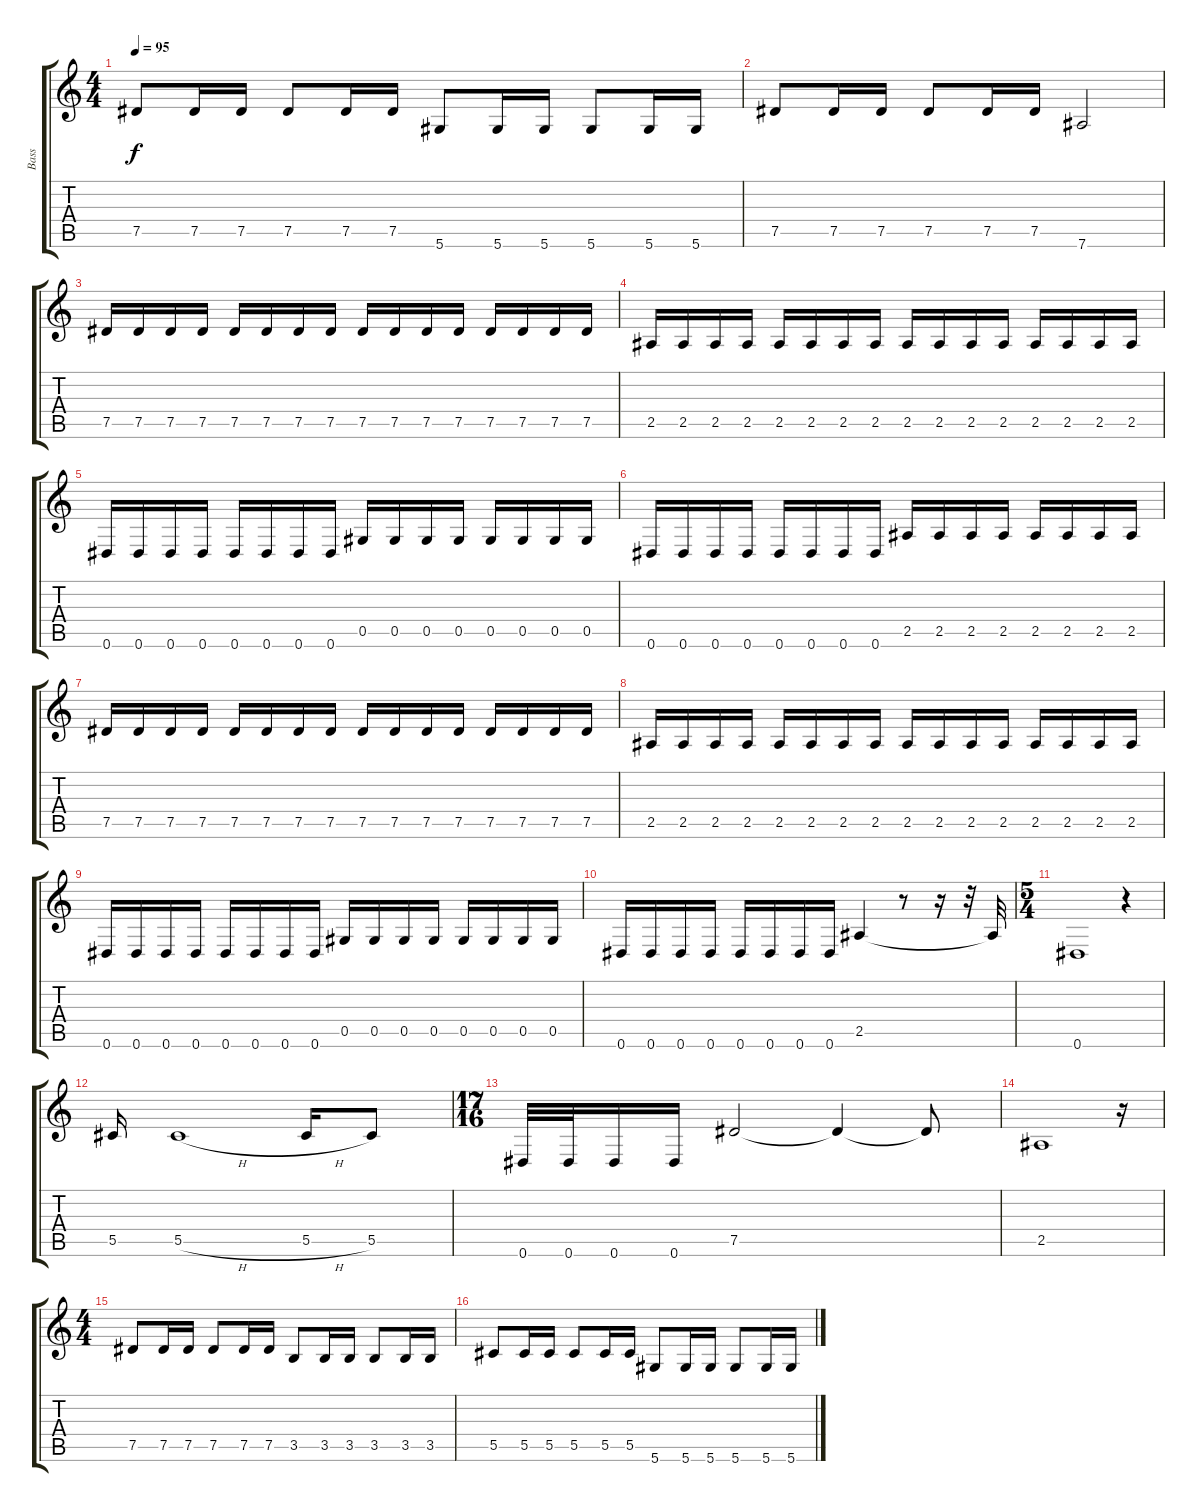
\track ("Bass" "Bass") {instrument electricbassfinger}
\staff {score tabs}
\tuning (Eb4 Bb3 Gb3 Db3 Ab2 Eb2) {hide}
\ts (4 4)
\tempo 95
\clef g2
\ks c
7.5.8{dy f} 7.5.16 7.5.16 7.5.8 7.5.16 7.5.16 5.6.8 5.6.16 5.6.16 5.6.8 5.6.16 5.6.16 |
7.5.8 7.5.16 7.5.16 7.5.8 7.5.16 7.5.16 7.6.2 |
7.5.16 7.5.16 7.5.16 7.5.16 7.5.16 7.5.16 7.5.16 7.5.16 7.5.16 7.5.16 7.5.16 7.5.16 7.5.16 7.5.16 7.5.16 7.5.16 |
2.5.16 2.5.16 2.5.16 2.5.16 2.5.16 2.5.16 2.5.16 2.5.16 2.5.16 2.5.16 2.5.16 2.5.16 2.5.16 2.5.16 2.5.16 2.5.16 |
0.6.16 0.6.16 0.6.16 0.6.16 0.6.16 0.6.16 0.6.16 0.6.16 0.5.16 0.5.16 0.5.16 0.5.16 0.5.16 0.5.16 0.5.16 0.5.16 |
0.6.16 0.6.16 0.6.16 0.6.16 0.6.16 0.6.16 0.6.16 0.6.16 2.5.16 2.5.16 2.5.16 2.5.16 2.5.16 2.5.16 2.5.16 2.5.16 |
7.5.16 7.5.16 7.5.16 7.5.16 7.5.16 7.5.16 7.5.16 7.5.16 7.5.16 7.5.16 7.5.16 7.5.16 7.5.16 7.5.16 7.5.16 7.5.16 |
2.5.16 2.5.16 2.5.16 2.5.16 2.5.16 2.5.16 2.5.16 2.5.16 2.5.16 2.5.16 2.5.16 2.5.16 2.5.16 2.5.16 2.5.16 2.5.16 |
0.6.16 0.6.16 0.6.16 0.6.16 0.6.16 0.6.16 0.6.16 0.6.16 0.5.16 0.5.16 0.5.16 0.5.16 0.5.16 0.5.16 0.5.16 0.5.16 |
0.6.16 0.6.16 0.6.16 0.6.16 0.6.16 0.6.16 0.6.16 0.6.16 2.5.4 r.8 r.16 r.32 2.5{t}.32 |
\ts (5 4)
0.6.1 r.4 |
5.5.16 5.5{h}.1 5.5{h}.16 5.5.8 |
\ts (17 16)
0.6.32 0.6.32 0.6.16 0.6.16 7.5.2 7.5{t}.4 7.5{t}.8 |
2.5.1 r.16 |
\ts (4 4)
7.5.8 7.5.16 7.5.16 7.5.8 7.5.16 7.5.16 3.5.8 3.5.16 3.5.16 3.5.8 3.5.16 3.5.16 |
5.5.8 5.5.16 5.5.16 5.5.8 5.5.16 5.5.16 5.6.8 5.6.16 5.6.16 5.6.8 5.6.16 5.6.16
